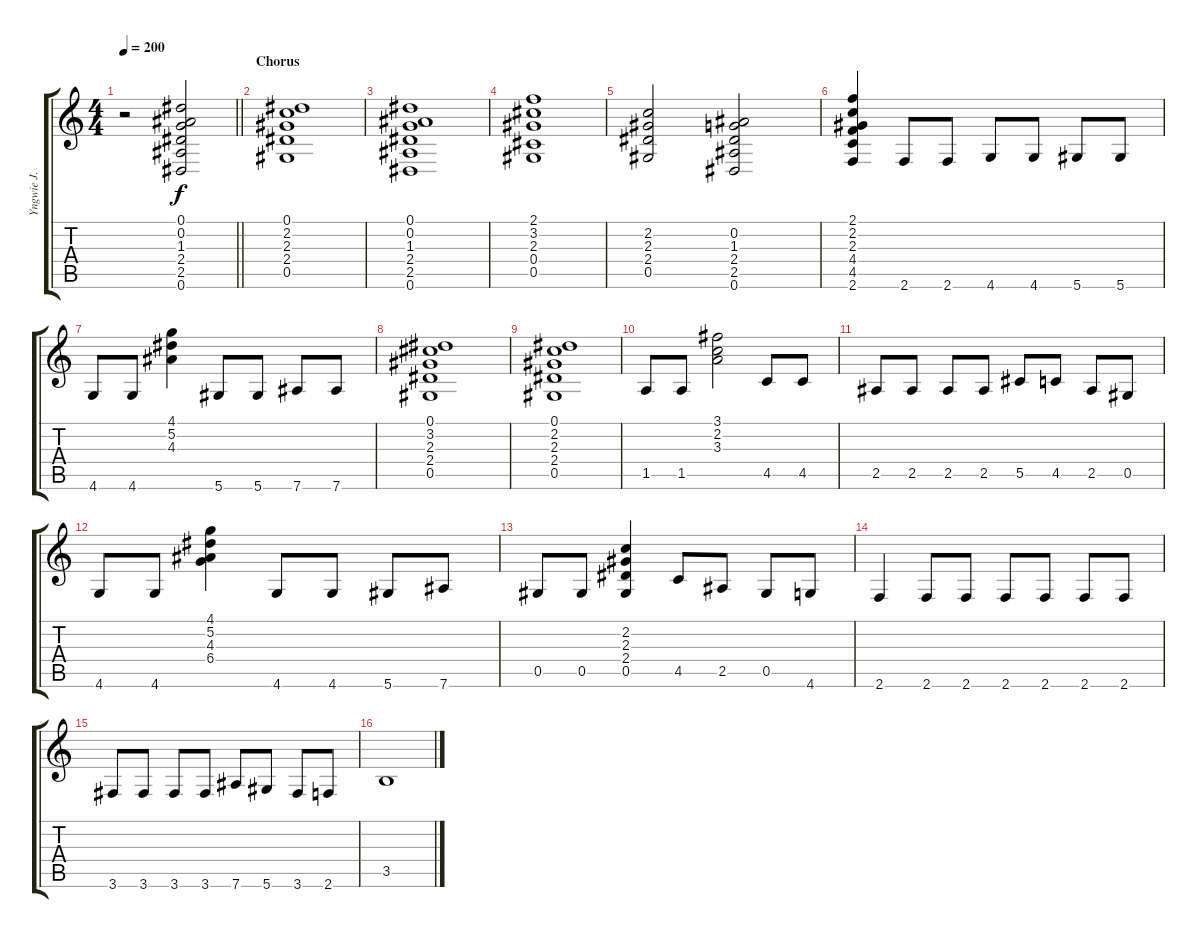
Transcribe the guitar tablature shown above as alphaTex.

\track ("Yngwie J. Malmsteen" "Yngwie J. ") {instrument distortionguitar}
\staff {score tabs}
\tuning (Eb4 Bb3 Gb3 Db3 Ab2 Eb2) {hide}
\ts (4 4)
\tempo 200
\clef g2
\barLineRight lightlight
\ks c
r.2{dy f} (0.1 0.2 1.3 2.4 2.5 0.6).2 |
\section ("" "Chorus")
(0.1 2.2 2.3 2.4 0.5).1 |
(0.1 0.2 1.3 2.4 2.5 0.6).1 |
(2.1 3.2 2.3 0.4 0.5).1 |
(2.2 2.3 2.4 0.5).2 (0.2 1.3 2.4 2.5 0.6).2 |
(2.1 2.2 2.3 4.4 4.5 2.6).4 2.6.8 2.6.8 4.6.8 4.6.8 5.6.8 5.6.8 |
4.6.8 4.6.8 (4.1 5.2 4.3).4 5.6.8 5.6.8 7.6.8 7.6.8 |
(0.1 3.2 2.3 2.4 0.5).1 |
(0.1 2.2 2.3 2.4 0.5).1 |
1.5.8 1.5.8 (3.1 2.2 3.3).2 4.5.8 4.5.8 |
2.5.8 2.5.8 2.5.8 2.5.8 5.5.8 4.5.8 2.5.8 0.5.8 |
4.6.8 4.6.8 (4.1 5.2 4.3 6.4).4 4.6.8 4.6.8 5.6.8 7.6.8 |
0.5.8 0.5.8 (2.2 2.3 2.4 0.5).4 4.5.8 2.5.8 0.5.8 4.6.8 |
2.6.4 2.6.8 2.6.8 2.6.8 2.6.8 2.6.8 2.6.8 |
3.6.8 3.6.8 3.6.8 3.6.8 7.6.8 5.6.8 3.6.8 2.6.8 |
3.5.1
